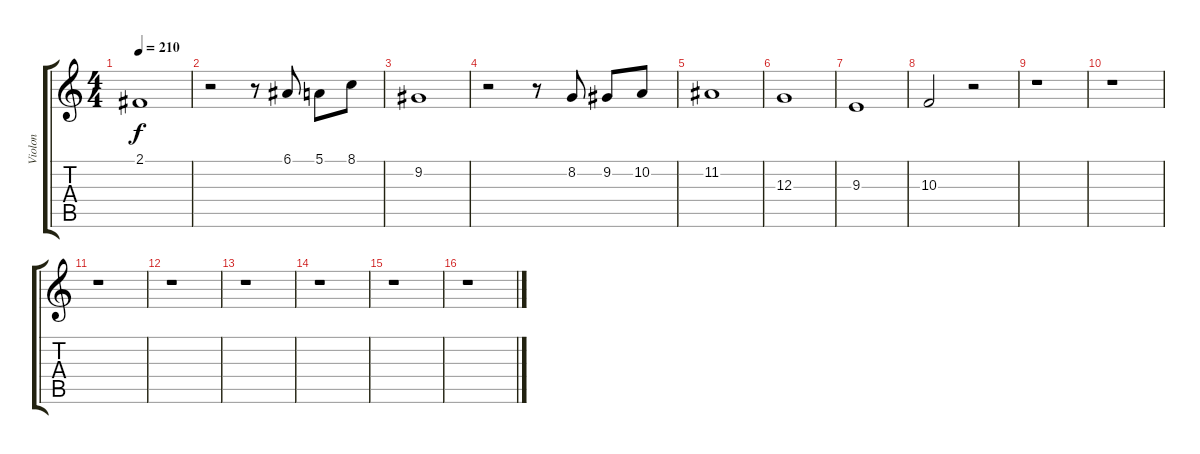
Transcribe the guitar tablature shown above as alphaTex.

\track ("Violon" "Violon") {instrument violin}
\staff {score tabs}
\tuning (E4 B3 G3 D3 A2 E2) {hide}
\ts (4 4)
\tempo 210
\clef g2
\ks c
2.1.1{dy f} |
r.2 r.8 6.1.8 5.1.8 8.1.8 |
9.2.1 |
r.2 r.8 8.2.8 9.2.8 10.2.8 |
11.2.1 |
12.3.1 |
9.3.1 |
10.3.2 r.2 |
r.1 |
r.1 |
r.1 |
r.1 |
r.1 |
r.1 |
r.1 |
r.1
